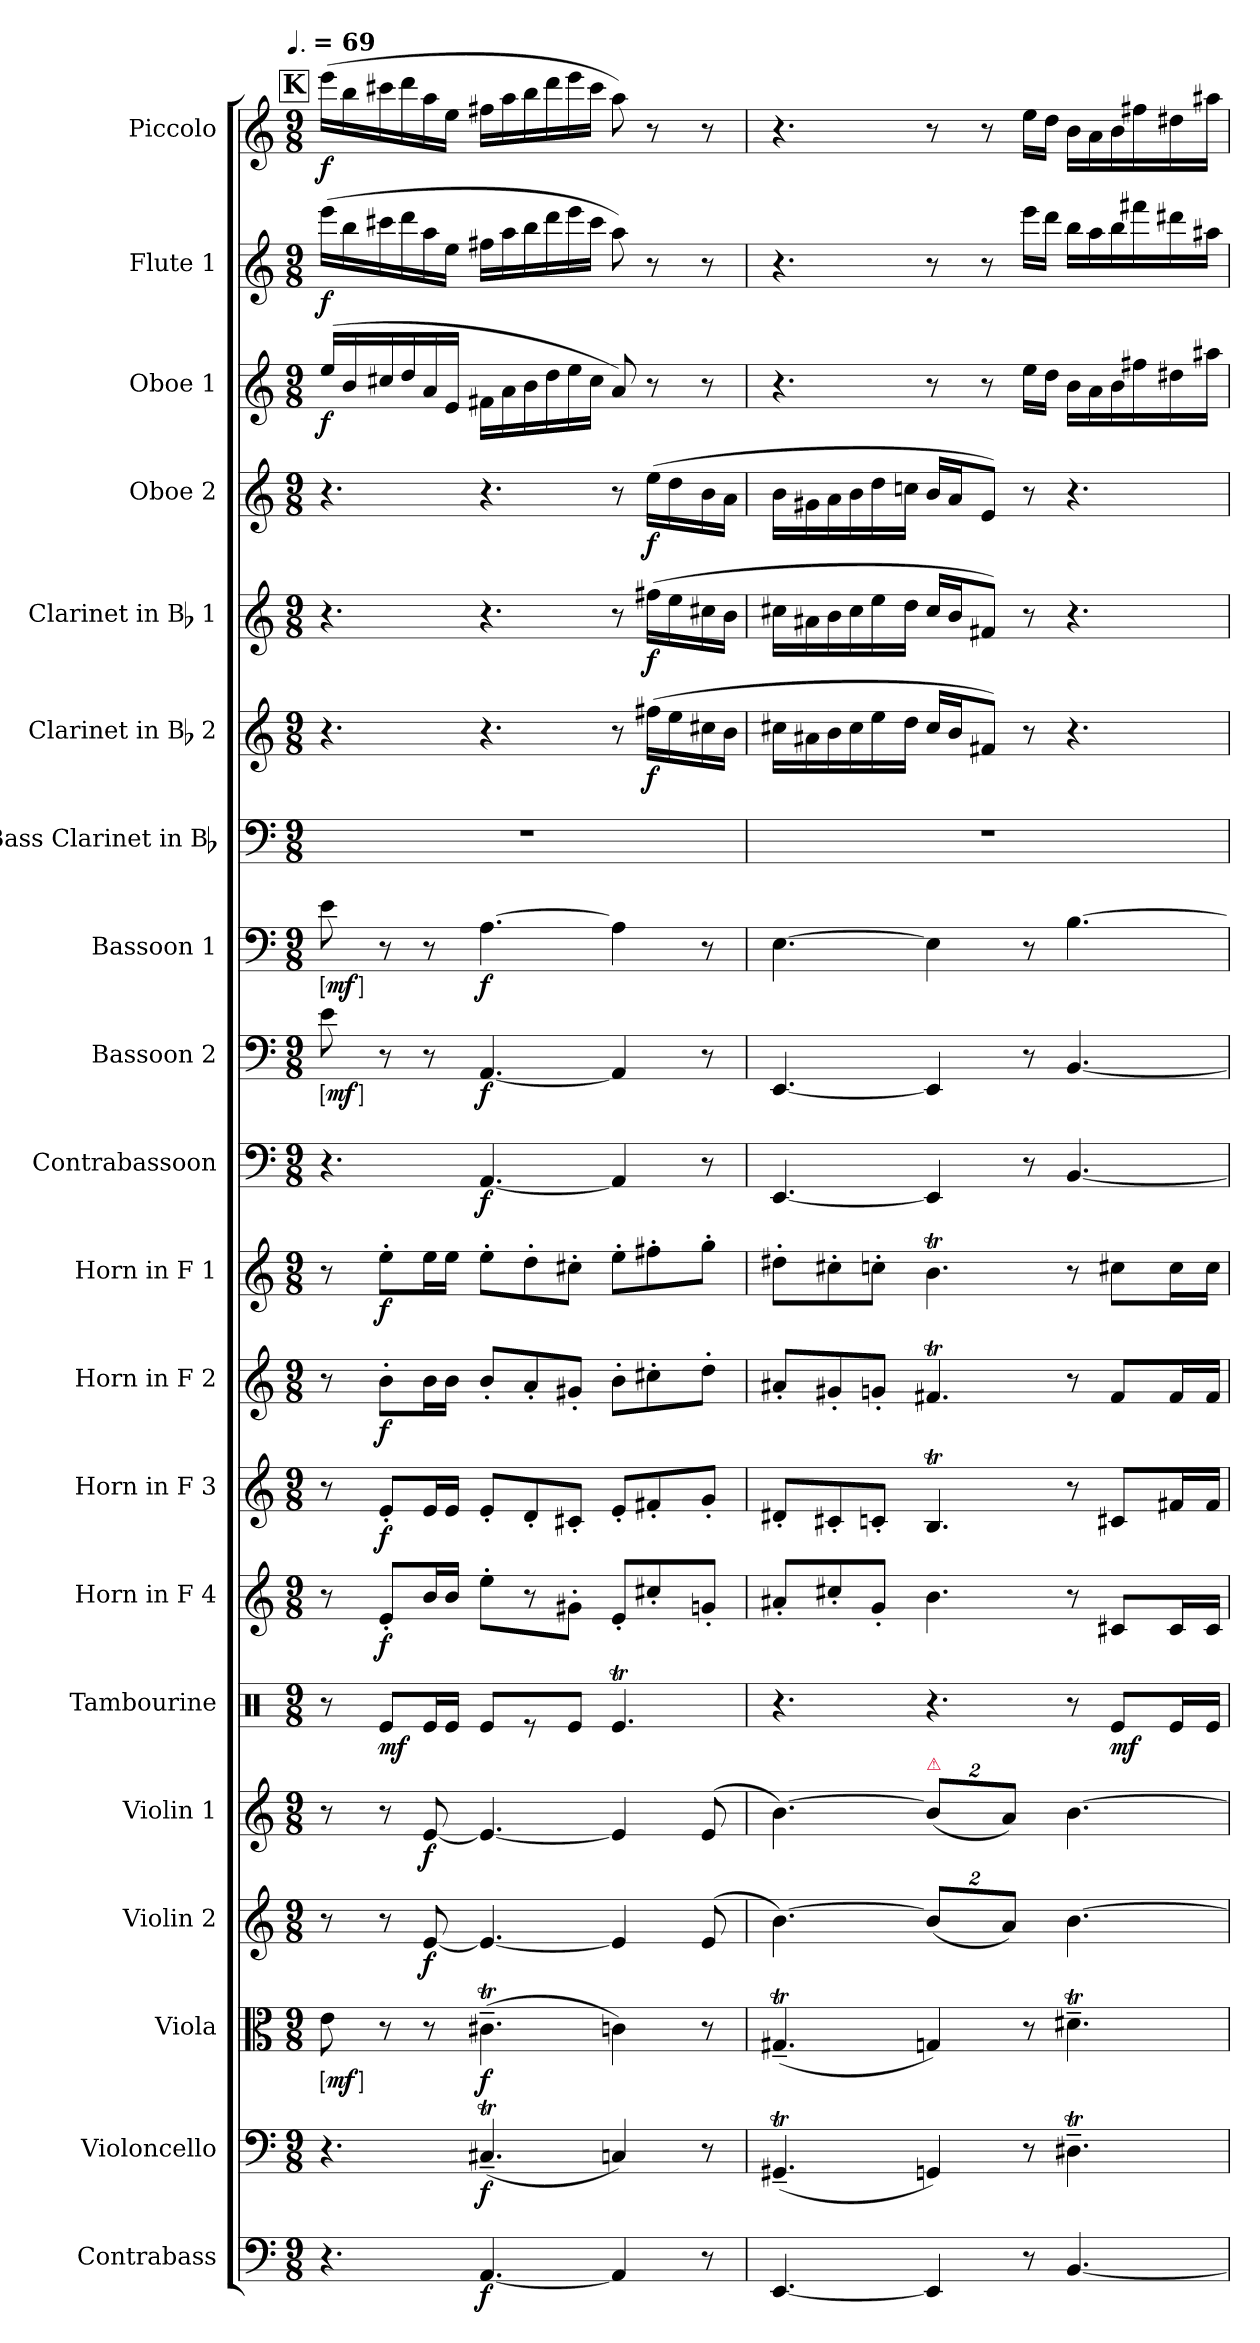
**kern	**dynam	**kern	**dynam	**kern	**dynam	**kern	**dynam	**kern	**dynam	**kern	**dynam	**kern	**dynam	**kern	**dynam	**kern	**dynam	**kern	**dynam	**kern	**dynam	**kern	**dynam	**kern	**dynam	**kern	**kern	**dynam	**kern	**dynam	**kern	**dynam	**kern	**dynam	**kern	**dynam	**kern	**dynam
*part20	*part20	*part19	*part19	*part18	*part18	*part17	*part17	*part16	*part16	*part15	*part15	*part14	*part14	*part13	*part13	*part12	*part12	*part11	*part11	*part10	*part10	*part9	*part9	*part8	*part8	*part7	*part6	*part6	*part5	*part5	*part4	*part4	*part3	*part3	*part2	*part2	*part1	*part1
*staff20	*staff20	*staff19	*staff19	*staff18	*staff18	*staff17	*staff17	*staff16	*staff16	*staff15	*staff15	*staff14	*staff14	*staff13	*staff13	*staff12	*staff12	*staff11	*staff11	*staff10	*staff10	*staff9	*staff9	*staff8	*staff8	*staff7	*staff6	*staff6	*staff5	*staff5	*staff4	*staff4	*staff3	*staff3	*staff2	*staff2	*staff1	*staff1
*I"Contrabass	*	*I"Violoncello	*	*I"Viola	*	*I"Violin 2	*	*I"Violin 1	*	*I"Tambourine	*	*I"Horn in F 4	*	*I"Horn in F 3	*	*I"Horn in F 2	*	*I"Horn in F 1	*	*I"Contrabassoon	*	*I"Bassoon 2	*	*I"Bassoon 1	*	*I"Bass Clarinet in Bb	*I"Clarinet in Bb 2	*	*I"Clarinet in Bb 1	*	*I"Oboe 2	*	*I"Oboe 1	*	*I"Flute 1	*	*I"Piccolo	*
*I'Cb.	*	*I'Vc.	*	*I'Vla.	*	*I'2.Vln.	*	*I'1.Vln.	*	*I'Tamb.	*	*I'4.Hn.	*	*I'3.Hn.	*	*I'2.Hn.	*	*I'1.Hn.	*	*I'Cbsn.	*	*I'2.Bsn.	*	*I'1.Bsn.	*	*I'B. Cl.	*I'2.Cl.	*	*I'1.Cl.	*	*I'2.Ob.	*	*I'1.Ob.	*	*I'1.Fl.	*	*I'Picc.	*
*clefF4	*	*clefF4	*	*clefC3	*	*clefG2	*	*clefG2	*	*clefX	*	*clefG2	*	*clefG2	*	*clefG2	*	*clefG2	*	*clefF4	*	*clefF4	*	*clefF4	*	*clefF4	*clefG2	*	*clefG2	*	*clefG2	*	*clefG2	*	*clefG2	*	*clefG2	*
*ITrd7c12	*	*	*	*	*	*	*	*	*	*	*	*ITrd4c7	*	*ITrd4c7	*	*ITrd4c7	*	*ITrd4c7	*	*ITrd7c12	*	*	*	*	*	*ITrd1c2	*ITrd1c2	*	*ITrd1c2	*	*	*	*	*	*	*	*ITrd-7c-12	*
*k[]	*	*k[]	*	*k[]	*	*k[]	*	*k[]	*	*k[]	*	*k[b-]	*	*k[b-]	*	*k[b-]	*	*k[b-]	*	*k[]	*	*k[]	*	*k[]	*	*k[b-e-]	*k[b-e-]	*	*k[b-e-]	*	*k[]	*	*k[]	*	*k[]	*	*k[]	*
!!LO:TX:omd:t=[quarter-dot] = 69
*M9/8	*	*M9/8	*	*M9/8	*	*M9/8	*	*M9/8	*	*M9/8	*	*M9/8	*	*M9/8	*	*M9/8	*	*M9/8	*	*M9/8	*	*M9/8	*	*M9/8	*	*M9/8	*M9/8	*	*M9/8	*	*M9/8	*	*M9/8	*	*M9/8	*	*M9/8	*
*MM104	*	*MM104	*	*MM104	*	*MM104	*	*MM104	*	*MM104	*	*MM104	*	*MM104	*	*MM104	*	*MM104	*	*MM104	*	*MM104	*	*MM104	*	*MM104	*MM104	*	*MM104	*	*MM104	*	*MM104	*	*MM104	*	*MM104	*
!!LO:REH:place=s1:t=K
=1	=1	=1	=1	=1	=1	=1	=1	=1	=1	=1	=1	=1	=1	=1	=1	=1	=1	=1	=1	=1	=1	=1	=1	=1	=1	=1	=1	=1	=1	=1	=1	=1	=1	=1	=1	=1	=1	=1
!	!	!	!	!	!LO:DY:ed=brack	!	!	!	!	!	!	!	!	!	!	!	!	!	!	!	!	!	!LO:DY:ed=brack	!	!LO:DY:ed=brack	!	!	!	!	!	!	!	!	!	!	!	!	!
4.r	.	4.r	.	8ei	mf	8r	.	8r	.	8r	.	8r	.	8r	.	8r	.	8r	.	4.r	.	8ei	mf	8ei	mf	8%9r	4.r	.	4.r	.	4.r	.	(16eeLL	f	(16eeeLL	f	(16eeeeLL	f
.	.	.	.	.	.	.	.	.	.	.	.	.	.	.	.	.	.	.	.	.	.	.	.	.	.	.	.	.	.	.	.	.	16b	.	16bb	.	16bbb	.
.	.	.	.	8r	.	8r	.	8r	.	8Re/L	mf	8A'L	f	8A'L	f	8e'L	f	8a'L	f	.	.	8r	.	8r	.	.	.	.	.	.	.	.	16cc#X	.	16ccc#X	.	16cccc#X	.
.	.	.	.	.	.	.	.	.	.	.	.	.	.	.	.	.	.	.	.	.	.	.	.	.	.	.	.	.	.	.	.	.	16dd	.	16ddd	.	16dddd	.
.	.	.	.	8r	.	[8e	f	[8e	f	16Re/L	.	16eL	.	16AL	.	16eL	.	16aL	.	.	.	8r	.	8r	.	.	.	.	.	.	.	.	16a	.	16aa	.	16aaa	.
.	.	.	.	.	.	.	.	.	.	16Re/JJ	.	16eJJ	.	16AJJ	.	16eJJ	.	16aJJ	.	.	.	.	.	.	.	.	.	.	.	.	.	.	16eJJ	.	16eeJJ	.	16eeeJJ	.
[4.AAA	f	(4.C#Xt~	f	(4.c#Xt~	f	4.e_	.	4.e_	.	8Re/L	.	8a'L	.	8A'L	.	8e'L	.	8a'L	.	[4.AAA	f	[4.AA	f	[4.A	f	.	4.r	.	4.r	.	4.r	.	16f#XLL	.	16ff#XLL	.	16fff#XLL	.
.	.	.	.	.	.	.	.	.	.	.	.	.	.	.	.	.	.	.	.	.	.	.	.	.	.	.	.	.	.	.	.	.	16a	.	16aa	.	16aaa	.
.	.	.	.	.	.	.	.	.	.	8r	.	8r	.	8G'	.	8d'	.	8g'	.	.	.	.	.	.	.	.	.	.	.	.	.	.	16b	.	16bb	.	16bbb	.
.	.	.	.	.	.	.	.	.	.	.	.	.	.	.	.	.	.	.	.	.	.	.	.	.	.	.	.	.	.	.	.	.	16dd	.	16ddd	.	16dddd	.
.	.	.	.	.	.	.	.	.	.	8Re/J	.	8c#X'J	.	8F#X'J	.	8c#X'J	.	8f#X'J	.	.	.	.	.	.	.	.	.	.	.	.	.	.	16ee	.	16eee	.	16eeee	.
.	.	.	.	.	.	.	.	.	.	.	.	.	.	.	.	.	.	.	.	.	.	.	.	.	.	.	.	.	.	.	.	.	16cc#JJ	.	16ccc#JJ	.	16cccc#JJ	.
4AAA]	.	4Cn)	.	4cn)	.	4e]	.	4e]	.	4.Ret/	.	8A'L	.	8A'L	.	8e'L	.	8a'L	.	4AAA]	.	4AA]	.	4A]	.	.	8r	.	8r	.	8r	.	8a)	.	8aa)	.	8aaa)	.
.	.	.	.	.	.	.	.	.	.	.	.	8f#X'	.	8Bn'	.	8f#X'	.	8bn'	.	.	.	.	.	.	.	.	(16eenLL	f	(16eenLL	f	(16eeLL	f	8r	.	8r	.	8r	.
.	.	.	.	.	.	.	.	.	.	.	.	.	.	.	.	.	.	.	.	.	.	.	.	.	.	.	16dd	.	16dd	.	16dd	.	.	.	.	.	.	.
8r	.	8r	.	8r	.	(8e	.	(8e	.	.	.	8cn'J	.	8c'J	.	8g'J	.	8cc'J	.	8r	.	8r	.	8r	.	.	16bn	.	16bn	.	16b	.	8r	.	8r	.	8r	.
.	.	.	.	.	.	.	.	.	.	.	.	.	.	.	.	.	.	.	.	.	.	.	.	.	.	.	16aJJ	.	16aJJ	.	16aJJ	.	.	.	.	.	.	.
=2	=2	=2	=2	=2	=2	=2	=2	=2	=2	=2	=2	=2	=2	=2	=2	=2	=2	=2	=2	=2	=2	=2	=2	=2	=2	=2	=2	=2	=2	=2	=2	=2	=2	=2	=2	=2	=2	=2
[4.EEE	.	(4.GG#Xt~	.	(4.G#Xt~	.	[4.b)	.	[4.b)	.	4.r	.	8d#X'L	.	8G#X'L	.	8d#X'L	.	8g#X'L	.	[4.EEE	.	[4.EE	.	[4.E	.	8%9r	16bnLL	.	16bnLL	.	16bLL	.	4.r	.	4.r	.	4.r	.
.	.	.	.	.	.	.	.	.	.	.	.	.	.	.	.	.	.	.	.	.	.	.	.	.	.	.	16g#X	.	16g#X	.	16g#X	.	.	.	.	.	.	.
.	.	.	.	.	.	.	.	.	.	.	.	8f#X'	.	8F#X'	.	8c#X'	.	8f#X'	.	.	.	.	.	.	.	.	16a	.	16a	.	16a	.	.	.	.	.	.	.
.	.	.	.	.	.	.	.	.	.	.	.	.	.	.	.	.	.	.	.	.	.	.	.	.	.	.	16b	.	16b	.	16b	.	.	.	.	.	.	.
.	.	.	.	.	.	.	.	.	.	.	.	8c'J	.	8Fn'J	.	8cn'J	.	8fn'J	.	.	.	.	.	.	.	.	16dd	.	16dd	.	16dd	.	.	.	.	.	.	.
.	.	.	.	.	.	.	.	.	.	.	.	.	.	.	.	.	.	.	.	.	.	.	.	.	.	.	16ccJJ	.	16ccJJ	.	16ccnJJ	.	.	.	.	.	.	.
!	!	!	!	!	!	!	!	!LO:TX:a:color=crimson:t=⚠	!	!	!	!	!	!	!	!	!	!	!	!	!	!	!	!	!	!	!	!	!	!	!	!	!	!	!	!	!	!
4EEE]	.	4GGn)	.	4Gn)	.	(16%3bL]	.	(16%3bL]	.	4.r	.	4.e	.	4.Et	.	4.Bnt	.	4.et	.	4EEE]	.	4EE]	.	4E]	.	.	16bLL	.	16bLL	.	16bLL	.	8r	.	8r	.	8r	.
.	.	.	.	.	.	.	.	.	.	.	.	.	.	.	.	.	.	.	.	.	.	.	.	.	.	.	16aJ	.	16aJ	.	16aJ	.	.	.	.	.	.	.
.	.	.	.	.	.	.	.	.	.	.	.	.	.	.	.	.	.	.	.	.	.	.	.	.	.	.	8enJ)	.	8enJ)	.	8eJ)	.	8r	.	8r	.	8r	.
.	.	.	.	.	.	16%3aJ)	.	16%3aJ)	.	.	.	.	.	.	.	.	.	.	.	.	.	.	.	.	.	.	.	.	.	.	.	.	.	.	.	.	.	.
8r	.	8r	.	8r	.	.	.	.	.	.	.	.	.	.	.	.	.	.	.	8r	.	8r	.	8r	.	.	8r	.	8r	.	8r	.	16eeLL	.	16eeeLL	.	16eeeLL	.
.	.	.	.	.	.	.	.	.	.	.	.	.	.	.	.	.	.	.	.	.	.	.	.	.	.	.	.	.	.	.	.	.	16ddJJ	.	16dddJJ	.	16dddJJ	.
[4.BBB	.	4.D#Xt~	.	4.d#Xt~	.	[4.b	.	[4.b	.	8r	.	8r	.	8r	.	8r	.	8r	.	[4.BBB	.	[4.BB	.	[4.B	.	.	4.r	.	4.r	.	4.r	.	16bLL	.	16bbLL	.	16bbLL	.
.	.	.	.	.	.	.	.	.	.	.	.	.	.	.	.	.	.	.	.	.	.	.	.	.	.	.	.	.	.	.	.	.	16a	.	16aa	.	16aa	.
.	.	.	.	.	.	.	.	.	.	8Re/L	mf	8F#XL	.	8F#XL	.	8BL	.	8f#XL	.	.	.	.	.	.	.	.	.	.	.	.	.	.	16b	.	16bb	.	16bb	.
.	.	.	.	.	.	.	.	.	.	.	.	.	.	.	.	.	.	.	.	.	.	.	.	.	.	.	.	.	.	.	.	.	16ff#X	.	16fff#X	.	16fff#X	.
.	.	.	.	.	.	.	.	.	.	16Re/L	.	16F#L	.	16BnL	.	16BL	.	16f#L	.	.	.	.	.	.	.	.	.	.	.	.	.	.	16dd#X	.	16ddd#X	.	16ddd#X	.
.	.	.	.	.	.	.	.	.	.	16Re/JJ	.	16F#JJ	.	16BJJ	.	16BJJ	.	16f#JJ	.	.	.	.	.	.	.	.	.	.	.	.	.	.	16aa#XJJ	.	16aa#XJJ	.	16aaa#XJJ	.
=	=	=	=	=	=	=	=	=	=	=	=	=	=	=	=	=	=	=	=	=	=	=	=	=	=	=	=	=	=	=	=	=	=	=	=	=	=	=
*-	*-	*-	*-	*-	*-	*-	*-	*-	*-	*-	*-	*-	*-	*-	*-	*-	*-	*-	*-	*-	*-	*-	*-	*-	*-	*-	*-	*-	*-	*-	*-	*-	*-	*-	*-	*-	*-	*-
